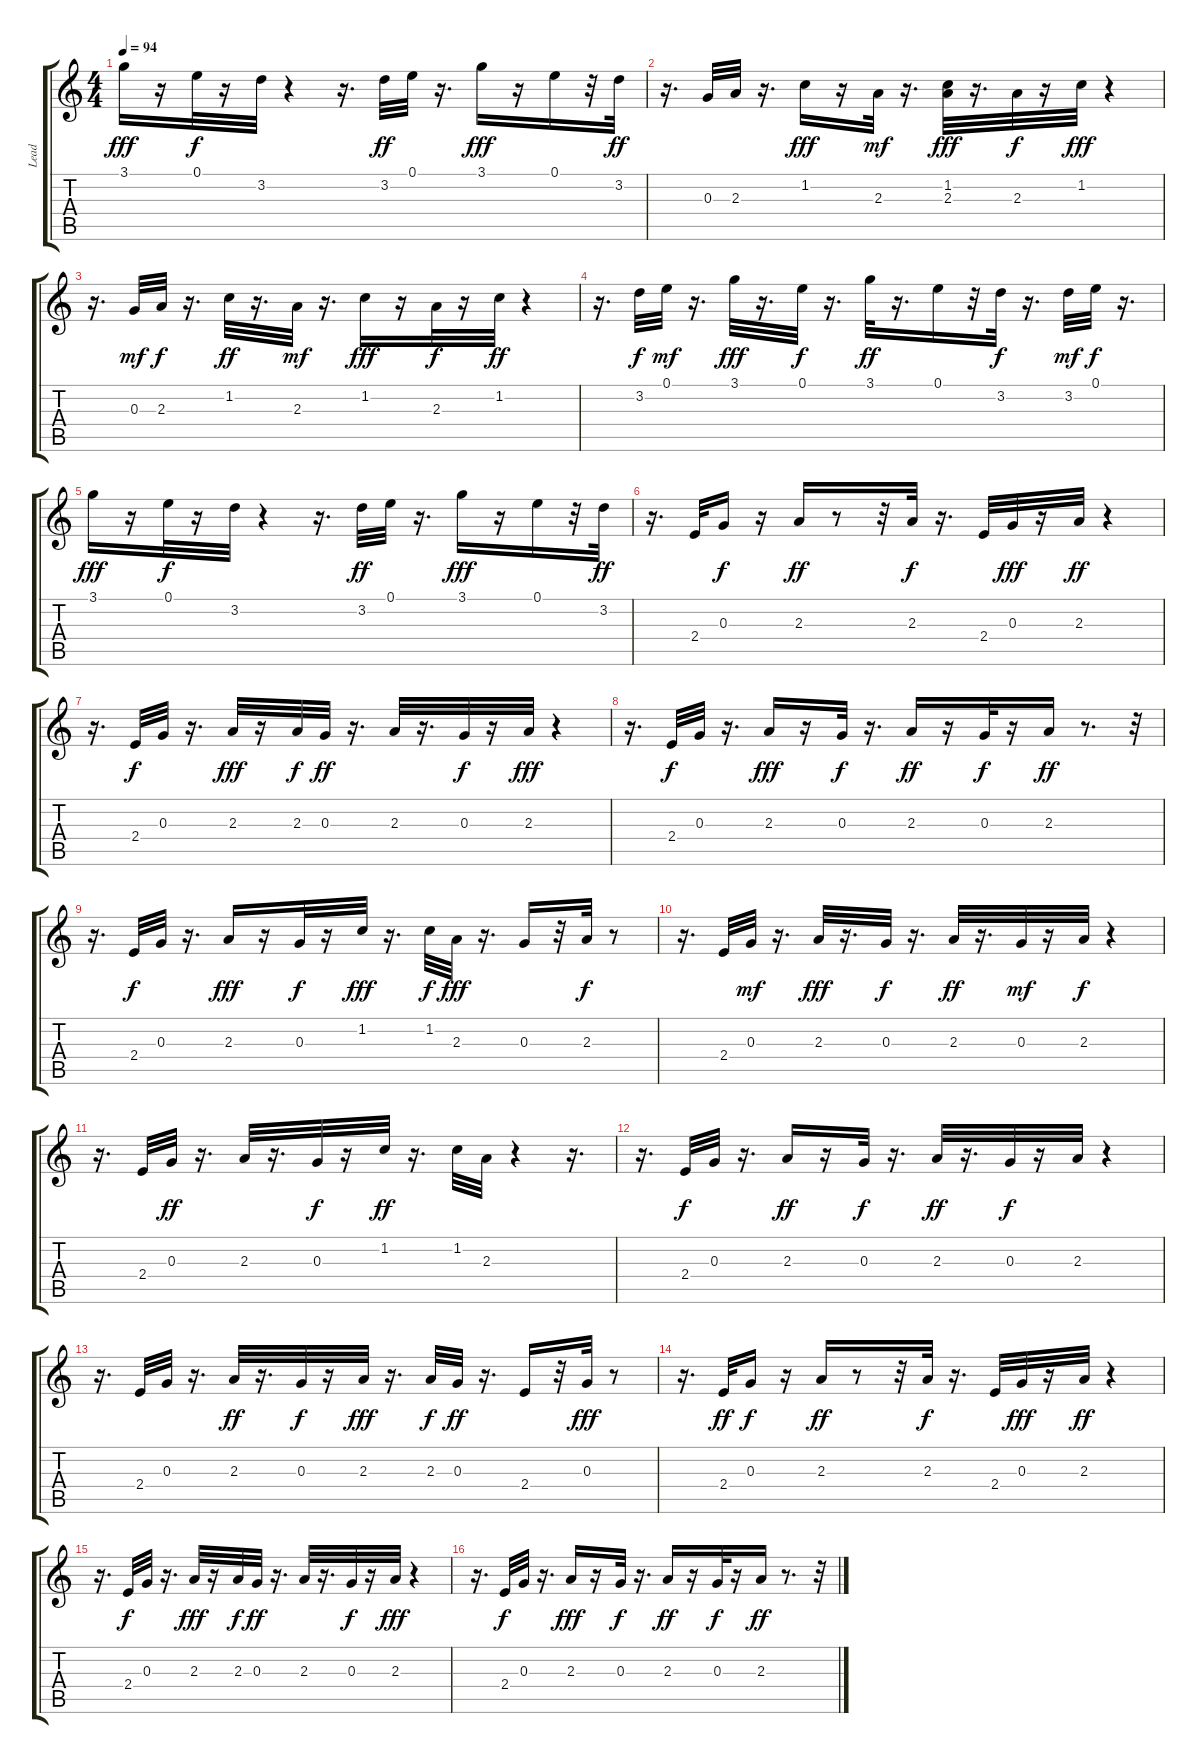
\track ("Lead" "Lead") {instrument electricguitarmuted}
\staff {score tabs}
\tuning (E4 B3 G3 D3 A2 E2) {hide}
\ts (4 4)
\tempo 94
\clef g2
\ks c
3.1.16{dy fff} r.16 0.1.32{dy f} r.16 3.2.32 r.4 r.16{d} 3.2.32{dy ff} 0.1.32 r.16{d} 3.1.16{dy fff} r.16 0.1.16 r.32 3.2.32{dy ff} |
r.16{d} 0.3.32 2.3.32 r.16{d} 1.2.16{dy fff} r.16 2.3.32{dy mf} r.16{d} (1.2 2.3).32{dy fff} r.16{d} 2.3.32{dy f} r.16 1.2.32{dy fff} r.4 |
r.16{d} 0.3.32{dy mf} 2.3.32{dy f} r.16{d} 1.2.32{dy ff} r.16{d} 2.3.32{dy mf} r.16{d} 1.2.16{dy fff} r.16 2.3.32{dy f} r.16 1.2.32{dy ff} r.4 |
r.16{d} 3.2.32{dy f} 0.1.32{dy mf} r.16{d} 3.1.32{dy fff} r.16{d} 0.1.32{dy f} r.16{d} 3.1.32{dy ff} r.16{d} 0.1.16 r.32 3.2.32{dy f} r.16{d} 3.2.32{dy mf} 0.1.32{dy f} r.16{d} |
3.1.16{dy fff} r.16 0.1.32{dy f} r.16 3.2.32 r.4 r.16{d} 3.2.32{dy ff} 0.1.32 r.16{d} 3.1.16{dy fff} r.16 0.1.16 r.32 3.2.32{dy ff} |
r.16{d} 2.4.32 0.3.16{dy f} r.16 2.3.16{dy ff} r.8 r.32 2.3.32{dy f} r.16{d} 2.4.32 0.3.32{dy fff} r.16 2.3.32{dy ff} r.4 |
r.16{d} 2.4.32{dy f} 0.3.32 r.16{d} 2.3.32{dy fff} r.16 2.3.32{dy f} 0.3.32{dy ff} r.16{d} 2.3.32 r.16{d} 0.3.32{dy f} r.16 2.3.32{dy fff} r.4 |
r.16{d} 2.4.32{dy f} 0.3.32 r.16{d} 2.3.16{dy fff} r.16 0.3.32{dy f} r.16{d} 2.3.16{dy ff} r.16 0.3.32{dy f} r.16 2.3.16{dy ff} r.8{d} r.32 |
r.16{d} 2.4.32{dy f} 0.3.32 r.16{d} 2.3.16{dy fff} r.16 0.3.32{dy f} r.16 1.2.32{dy fff} r.16{d} 1.2.32{dy f} 2.3.32{dy fff} r.16{d} 0.3.16 r.32 2.3.32{dy f} r.8 |
r.16{d} 2.4.32 0.3.32{dy mf} r.16{d} 2.3.32{dy fff} r.16{d} 0.3.32{dy f} r.16{d} 2.3.32{dy ff} r.16{d} 0.3.32{dy mf} r.16 2.3.32{dy f} r.4 |
r.16{d} 2.4.32 0.3.32{dy ff} r.16{d} 2.3.32 r.16{d} 0.3.32{dy f} r.16 1.2.32{dy ff} r.16{d} 1.2.32 2.3.32 r.4 r.16{d} |
r.16{d} 2.4.32{dy f} 0.3.32 r.16{d} 2.3.16{dy ff} r.16 0.3.32{dy f} r.16{d} 2.3.32{dy ff} r.16{d} 0.3.32{dy f} r.16 2.3.32 r.4 |
r.16{d} 2.4.32 0.3.32 r.16{d} 2.3.32{dy ff} r.16{d} 0.3.32{dy f} r.16 2.3.32{dy fff} r.16{d} 2.3.32{dy f} 0.3.32{dy ff} r.16{d} 2.4.16 r.32 0.3.32{dy fff} r.8 |
r.16{d} 2.4.32{dy ff} 0.3.16{dy f} r.16 2.3.16{dy ff} r.8 r.32 2.3.32{dy f} r.16{d} 2.4.32 0.3.32{dy fff} r.16 2.3.32{dy ff} r.4 |
r.16{d} 2.4.32{dy f} 0.3.32 r.16{d} 2.3.32{dy fff} r.16 2.3.32{dy f} 0.3.32{dy ff} r.16{d} 2.3.32 r.16{d} 0.3.32{dy f} r.16 2.3.32{dy fff} r.4 |
r.16{d} 2.4.32{dy f} 0.3.32 r.16{d} 2.3.16{dy fff} r.16 0.3.32{dy f} r.16{d} 2.3.16{dy ff} r.16 0.3.32{dy f} r.16 2.3.16{dy ff} r.8{d} r.32
